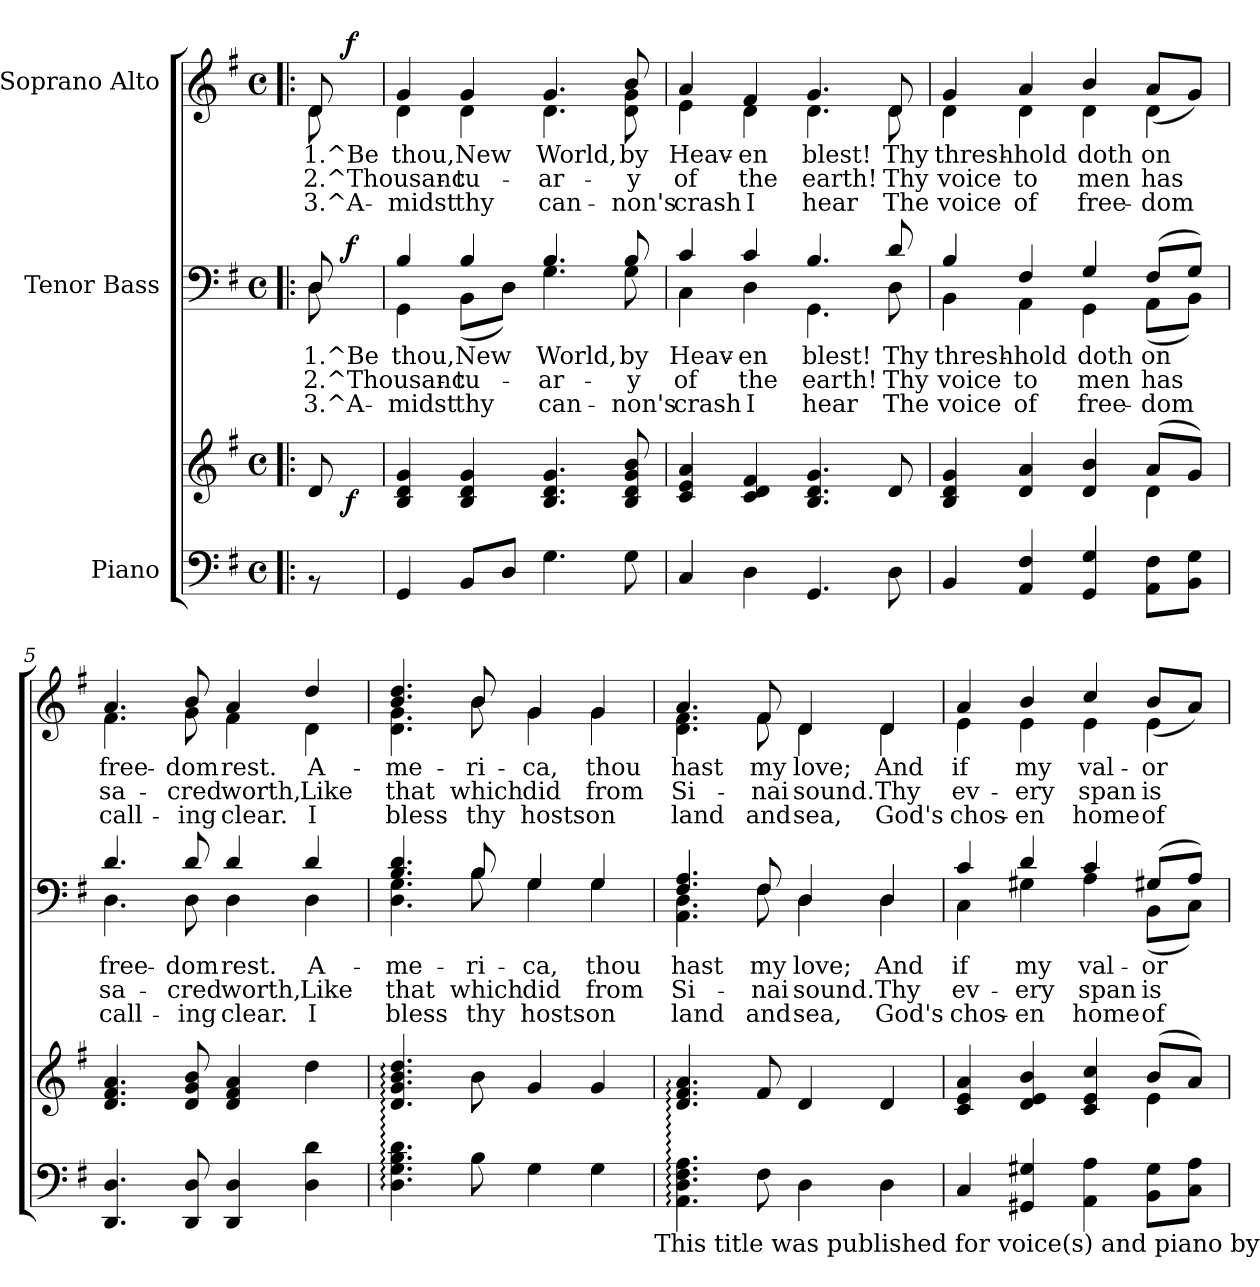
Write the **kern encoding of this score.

**kern	**kern	**dynam	**kern	**text	**text	**text	**dynam	**kern	**text	**text	**text	**dynam
*part3	*part3	*part3	*part2	*part2	*part2	*part2	*part2	*part1	*part1	*part1	*part1	*part1
*staff4	*staff3	*staff3/4	*staff2	*staff2	*staff2	*staff2	*staff2	*staff1	*staff1	*staff1	*staff1	*staff1
*I"Piano	*	*	*I"Tenor Bass	*	*	*	*	*I"Soprano Alto	*	*	*	*
!!LO:PB:g=z
*clefF4	*clefG2	*	*clefF4	*	*	*	*	*clefG2	*	*	*	*
*k[f#]	*k[f#]	*	*k[f#]	*	*	*	*	*k[f#]	*	*	*	*
*G:	*G:	*	*G:	*	*	*	*	*G:	*	*	*	*
*M4/4	*M4/4	*	*M4/4	*	*	*	*	*M4/4	*	*	*	*
*met(c)	*met(c)	*	*met(c)	*	*	*	*	*met(c)	*	*	*	*
=1!|:	=1!|:	=1!|:	=1!|:	=1!|:	=1!|:	=1!|:	=1!|:	=1!|:	=1!|:	=1!|:	=1!|:	=1!|:
*	*	*	*^	*	*	*	*	*	*	*	*	*
!	!LO:TX:a:t=Maestoso	!	!	!	!	!	!	!	!	!	!	!	!
!	!	!	!	!	!LO:LY:a:rj	!LO:LY:a:rj	!LO:LY:a:rj	!	!	!LO:LY:b:rj	!LO:LY:b:rj	!LO:LY:b:rj	!
*	*^	*	*	*^	*	*	*	*	*^	*	*	*	*
*	*	*	*	*	*	*	*	*	*	*	*	*^	*	*	*	*
8rAA	8d/	24ryy	.	8D/	8D\	24ryy	1.^Be	2.^Thousanc-	3.^A-	.	8d/	8d\	24ryy	1.^Be	2.^Thousanc-	3.^A-	.
.	.	96ryy	.	.	.	96ryy	.	.	.	.	.	.	96ryy	.	.	.	.
!	!	!	!LO:DY:b	!	!	!	!	!	!	!LO:DY:b	!	!	!	!	!	!	!LO:DY:a
.	.	24..ryy	f	.	.	24..ryy	.	.	.	f	.	.	24..ryy	.	.	.	f
=2	=2	=2	=2	=2	=2	=2	=2	=2	=2	=2	=2	=2	=2	=2	=2	=2	=2
!	!	!	!	!	!	!	!LO:LY:a:rj	!	!LO:LY:a:rj	!	!	!	!	!LO:LY:b:rj	!	!LO:LY:b:rj	!
*	*v	*v	*	*	*	*	*	*	*	*	*	*v	*v	*	*	*	*
*	*	*	*	*v	*v	*	*	*	*	*	*	*	*	*	*
4GG/	4B/ 4d/ 4g/	.	4B/	4GG\	thou,	.	-midst	.	4g/	4d\	thou,	.	-midst	.
!	!	!	!	!	!LO:LY:a:rj	!LO:LY:a:rj	!LO:LY:a:rj	!	!	!	!LO:LY:b:rj	!LO:LY:b:rj	!LO:LY:b:rj	!
8BB/L	4B/ 4d/ 4g/	.	4B/	(<8BB\L	New	-tu-	thy	.	4g/	4d\	New	-tu-	thy	.
8D/J	.	.	.	8D\J)	.	.	.	.	.	.	.	.	.	.
!	!	!	!	!	!LO:LY:a:rj	!LO:LY:a:rj	!LO:LY:a:rj	!	!	!	!LO:LY:b:rj	!LO:LY:b:rj	!LO:LY:b:rj	!
4.G\	4.B/ 4.d/ 4.g/	.	4.B/	4.G\	World,	-ar-	can-	.	4.g/	4.d\	World,	-ar-	can-	.
!	!	!	!	!	!LO:LY:a:rj	!LO:LY:a:rj	!LO:LY:a:rj	!	!	!	!LO:LY:b:rj	!LO:LY:b:rj	!LO:LY:b:rj	!
8G\	8B/ 8d/ 8g/ 8b/	.	8B/	8G\	by	-y	-non's	.	8b/	8d\ 8g\	by	-y	-non's	.
=3	=3	=3	=3	=3	=3	=3	=3	=3	=3	=3	=3	=3	=3	=3
!	!	!	!	!	!LO:LY:a:rj	!LO:LY:a:rj	!LO:LY:a:rj	!	!	!	!LO:LY:b:rj	!LO:LY:b:rj	!LO:LY:b:rj	!
4C/	4c/ 4e/ 4a/	.	4c/	4C\	Heav-	of	crash	.	4a/	4e\	Heav-	of	crash	.
!	!	!	!	!	!LO:LY:a:rj	!LO:LY:a:rj	!LO:LY:a:rj	!	!	!	!LO:LY:b:rj	!LO:LY:b:rj	!LO:LY:b:rj	!
4D\	4c/ 4d/ 4f#/	.	4c/	4D\	-en	the	I	.	4f#/	4d\	-en	the	I	.
!	!	!	!	!	!LO:LY:a:rj	!LO:LY:a:rj	!LO:LY:a:rj	!	!	!	!LO:LY:b:rj	!LO:LY:b:rj	!LO:LY:b:rj	!
4.GG/	4.B/ 4.d/ 4.g/	.	4.B/	4.GG\	blest!	earth!	hear	.	4.g/	4.d\	blest!	earth!	hear	.
!	!	!	!	!	!LO:LY:a:rj	!LO:LY:a:rj	!LO:LY:a:rj	!	!	!	!LO:LY:b:rj	!LO:LY:b:rj	!LO:LY:b:rj	!
8D\	8d/	.	8d/	8D\	Thy	Thy	The	.	8d/	8d\	Thy	Thy	The	.
=4	=4	=4	=4	=4	=4	=4	=4	=4	=4	=4	=4	=4	=4	=4
*	*^	*	*	*	*	*	*	*	*	*	*	*	*	*
!	!	!	!	!	!	!LO:LY:a:rj	!LO:LY:a:rj	!LO:LY:a:rj	!	!	!	!LO:LY:b:rj	!LO:LY:b:rj	!LO:LY:b:rj	!
4BB/	4B/ 4d/ 4g/	2.ryy	.	4B/	4BB\	thresh-	voice	voice	.	4g/	4d\	thresh-	voice	voice	.
!	!	!	!	!	!	!LO:LY:a:rj	!LO:LY:a:rj	!LO:LY:a:rj	!	!	!	!LO:LY:b:rj	!LO:LY:b:rj	!LO:LY:b:rj	!
4AA/ 4F#/	4d/ 4a/	.	.	4F#/	4AA\	-hold	to	of	.	4a/	4d\	-hold	to	of	.
!	!	!	!	!	!	!LO:LY:a:rj	!LO:LY:a:rj	!LO:LY:a:rj	!	!	!	!LO:LY:b:rj	!LO:LY:b:rj	!LO:LY:b:rj	!
4GG/ 4G/	4d/ 4b/	.	.	4G/	4GG\	doth	men	free-	.	4b/	4d\	doth	men	free-	.
!	!	!	!	!	!	!LO:LY:a:rj	!LO:LY:a:rj	!LO:LY:a:rj	!	!	!	!LO:LY:b:rj	!LO:LY:b:rj	!LO:LY:b:rj	!
8AA\ 8F#\L	(>8a/L	4d\	.	(>8F#/L	(<8AA\L	on	has	-dom	.	4d\	(>8a/L	on	has	-dom	.
8BB\ 8G\J	8g/J)	.	.	8G/J)	8BB\J)	.	.	.	.	.	8g/J)	.	.	.	.
*	*v	*v	*	*	*	*	*	*	*	*	*	*	*	*	*
=5	=5	=5	=5	=5	=5	=5	=5	=5	=5	=5	=5	=5	=5	=5
!	!	!	!	!	!LO:LY:a:rj	!LO:LY:a:rj	!LO:LY:a:rj	!	!	!	!LO:LY:b:rj	!LO:LY:b:rj	!LO:LY:b:rj	!
4.DD/ 4.D/	4.d/ 4.f#/ 4.a/	.	4.d/	4.D\	free-	sa-	call-	.	4.a/	4.f#\	free-	sa-	call-	.
!	!	!	!	!	!LO:LY:a:rj	!LO:LY:a:rj	!LO:LY:a:rj	!	!	!	!LO:LY:b:rj	!LO:LY:b:rj	!LO:LY:b:rj	!
8DD/ 8D/	8d/ 8g/ 8b/	.	8d/	8D\	-dom	-cred	-ing	.	8b/	8g\	-dom	-cred	-ing	.
!	!	!	!	!	!LO:LY:a:rj	!LO:LY:a:rj	!LO:LY:a:rj	!	!	!	!LO:LY:b:rj	!LO:LY:b:rj	!LO:LY:b:rj	!
4DD/ 4D/	4d/ 4f#/ 4a/	.	4d/	4D\	rest.	worth,	clear.	.	4a/	4f#\	rest.	worth,	clear.	.
!	!	!	!	!	!LO:LY:a:rj	!LO:LY:a:rj	!LO:LY:a:rj	!	!	!	!LO:LY:b:rj	!LO:LY:b:rj	!LO:LY:b:rj	!
4D\ 4d\	4dd\	.	4d/	4D\	A-	Like	I	.	4dd/	4d\	A-	Like	I	.
!!LO:LB:g=z	!!
=6	=6	=6	=6	=6	=6	=6	=6	=6	=6	=6	=6	=6	=6	=6
!	!	!	!	!	!LO:LY:a:rj	!LO:LY:a:rj	!LO:LY:a:rj	!	!	!	!LO:LY:b:rj	!LO:LY:b:rj	!LO:LY:b:rj	!
4.D\:: 4.G\:: 4.B\:: 4.d\::	4.d/:: 4.g/:: 4.b/:: 4.dd/::	.	4.B/ 4.d/	4.D\ 4.G\	-me-	that	bless	.	4.b/ 4.dd/	4.d\ 4.g\	-me-	that	bless	.
!	!	!	!	!	!LO:LY:a:rj	!LO:LY:a:rj	!LO:LY:a:rj	!	!	!	!LO:LY:b:rj	!LO:LY:b:rj	!LO:LY:b:rj	!
8B\	8b\	.	8B/	8B\	-ri-	which	thy	.	8b/	8b\	-ri-	which	thy	.
!	!	!	!	!	!LO:LY:a:rj	!LO:LY:a:rj	!LO:LY:a:rj	!	!	!	!LO:LY:b:rj	!LO:LY:b:rj	!LO:LY:b:rj	!
4G\	4g/	.	4G/	4G\	-ca,	did	hosts	.	4g/	4g\	-ca,	did	hosts	.
!	!	!	!	!	!LO:LY:a:rj	!LO:LY:a:rj	!LO:LY:a:rj	!	!	!	!LO:LY:b:rj	!LO:LY:b:rj	!LO:LY:b:rj	!
4G\	4g/	.	4G/	4G\	thou	from	on	.	4g/	4g\	thou	from	on	.
!LO:TX:b:t=This title was published for voice(s) and piano by	!	!	!	!	!	!	!	!	!	!	!	!	!	!
=7	=7	=7	=7	=7	=7	=7	=7	=7	=7	=7	=7	=7	=7	=7
!	!	!	!	!	!LO:LY:a:rj	!LO:LY:a:rj	!LO:LY:a:rj	!	!	!	!LO:LY:b:rj	!LO:LY:b:rj	!LO:LY:b:rj	!
4.AA\:: 4.D\:: 4.F#\:: 4.A\::	4.d/:: 4.f#/:: 4.a/::	.	4.F#/ 4.A/	4.AA\ 4.D\	hast	Si-	land	.	4.a/	4.d\ 4.f#\	hast	Si-	land	.
!	!	!	!	!	!LO:LY:a:rj	!LO:LY:a:rj	!LO:LY:a:rj	!	!	!	!LO:LY:b:rj	!LO:LY:b:rj	!LO:LY:b:rj	!
8F#\	8f#/	.	8F#/	8F#\	my	-nai	and	.	8f#/	8f#\	my	-nai	and	.
!	!	!	!	!	!LO:LY:a:rj	!LO:LY:a:rj	!LO:LY:a:rj	!	!	!	!LO:LY:b:rj	!LO:LY:b:rj	!LO:LY:b:rj	!
4D\	4d/	.	4D/	4D\	love;	sound.	sea,	.	4d/	4d\	love;	sound.	sea,	.
!	!	!	!	!	!LO:LY:a:rj	!LO:LY:a:rj	!LO:LY:a:rj	!	!	!	!LO:LY:b:rj	!LO:LY:b:rj	!LO:LY:b:rj	!
4D\	4d/	.	4D/	4D\	And	Thy	God's	.	4d/	4d\	And	Thy	God's	.
=8	=8	=8	=8	=8	=8	=8	=8	=8	=8	=8	=8	=8	=8	=8
*	*^	*	*	*	*	*	*	*	*	*	*	*	*	*
!	!	!	!	!	!	!LO:LY:a:rj	!LO:LY:a:rj	!LO:LY:a:rj	!	!	!	!LO:LY:b:rj	!LO:LY:b:rj	!LO:LY:b:rj	!
4C/	4c/ 4e/ 4a/	2.ryy	.	4c/	4C\	if	ev-	chos-	.	4a/	4e\	if	ev-	chos-	.
!	!	!	!	!	!	!LO:LY:a:rj	!LO:LY:a:rj	!LO:LY:a:rj	!	!	!	!LO:LY:b:rj	!LO:LY:b:rj	!LO:LY:b:rj	!
4GG#X/ 4G#X/	4d/ 4e/ 4b/	.	.	4d/	4G#X\	my	-ery	-en	.	4b/	4e\	my	-ery	-en	.
!	!	!	!	!	!	!LO:LY:a:rj	!LO:LY:a:rj	!LO:LY:a:rj	!	!	!	!LO:LY:b:rj	!LO:LY:b:rj	!LO:LY:b:rj	!
4AA\ 4A\	4c/ 4e/ 4cc/	.	.	4c/	4A\	val-	span	home	.	4cc/	4e\	val-	span	home	.
!	!	!	!	!	!	!LO:LY:a:rj	!LO:LY:a:rj	!LO:LY:a:rj	!	!	!	!LO:LY:b:rj	!LO:LY:b:rj	!LO:LY:b:rj	!
8BB\ 8G#\L	(>8b/L	4e\	.	(>8G#X/L	(<8BB\L	-or	is	of	.	4e\	(>8b/L	-or	is	of	.
8C\ 8A\J	8a/J)	.	.	8A/J)	8C\J)	.	.	.	.	.	8a/J)	.	.	.	.
*	*v	*v	*	*	*	*	*	*	*	*v	*v	*	*	*	*
*	*	*	*v	*v	*	*	*	*	*	*	*	*	*
=	=	=	=	=	=	=	=	=	=	=	=	=
*-	*-	*-	*-	*-	*-	*-	*-	*-	*-	*-	*-	*-
